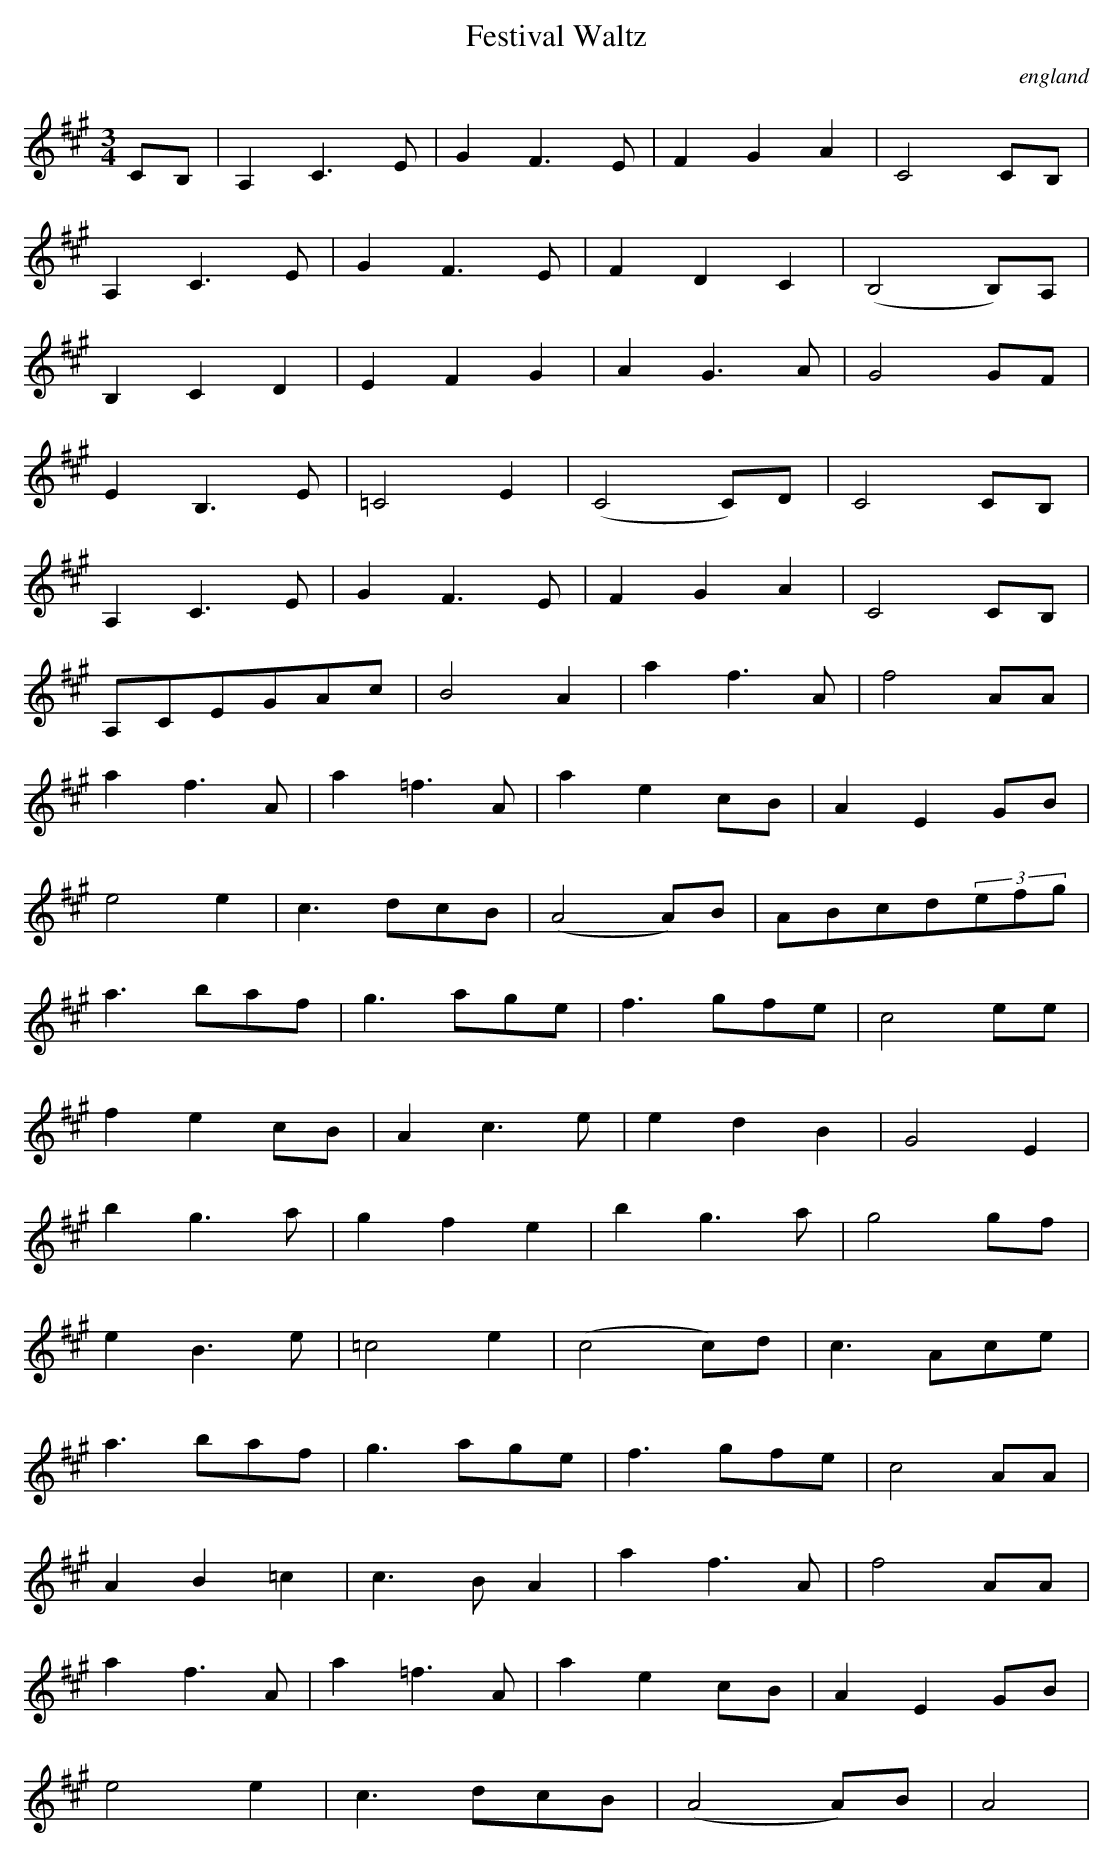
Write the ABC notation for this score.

X:1
T:Festival Waltz
O:england
M:3/4
L:1/8
K:A
CB,|A,2C3E|G2F3E|F2G2A2|C4CB,|
A,2C3E|G2F3E|F2D2C2|(B,4B,)A,|
B,2C2D2|E2F2G2|A2G3A|G4GF|
E2B,3E|=C4E2|(C4C)D|C4CB,|
A,2C3E|G2F3E|F2G2A2|C4CB,|
A,CEGAc|B4A2|a2f3A|f4AA|
a2f3A|a2=f3A|a2e2cB|A2E2GB|
e4e2|c3dcB|(A4A)B|ABcd(3efg|
a3baf|g3age|f3gfe|c4ee|
f2e2cB|A2c3e|e2d2B2|G4E2|
b2g3a|g2f2e2|b2g3a|g4gf|
e2B3e|=c4e2|(c4c)d|c3Ace|
a3baf|g3age|f3gfe|c4AA|
A2B2=c2|c3BA2|a2f3A|f4AA|
a2f3A|a2=f3A|a2e2cB|A2E2GB|
e4e2|c3dcB|(A4A)B|A4|
